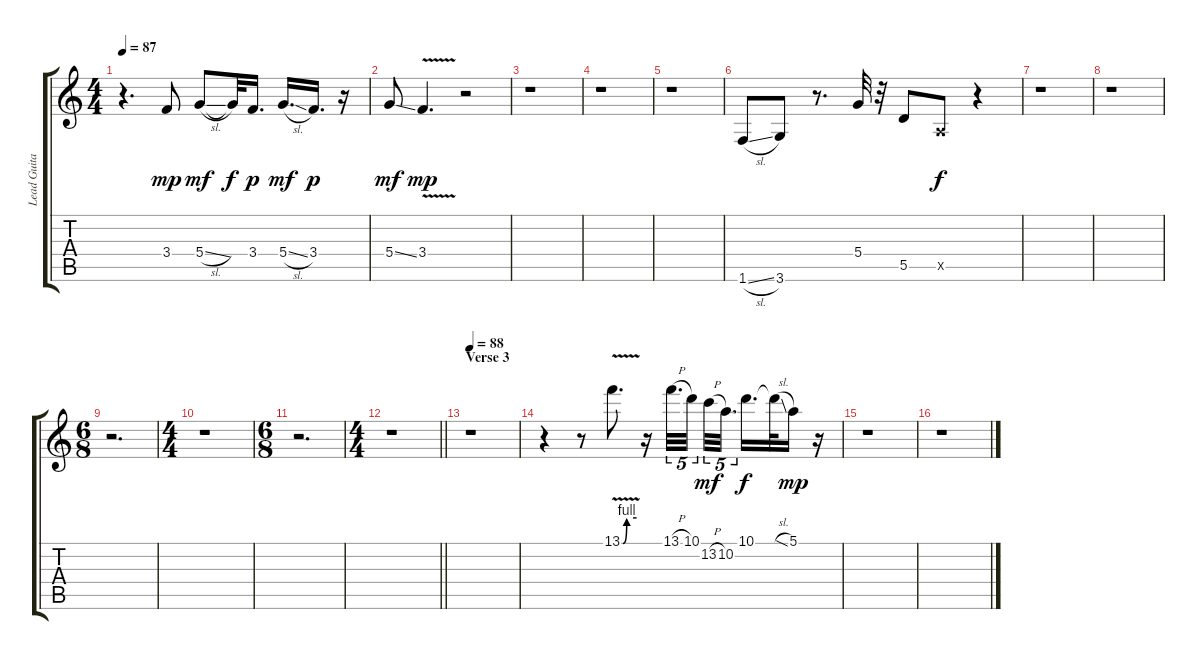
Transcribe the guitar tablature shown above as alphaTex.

\track ("Lead Guitar" "Lead Guita") {instrument distortionguitar}
\staff {score tabs}
\tuning (E4 B3 G3 D3 A2 E2) {hide}
\ts (4 4)
\tempo 87
\clef g2
\ks c
r.4{d dy mf} 3.4.8{dy mp} 5.4{sl}.8{dy mf} 5.4{t}.32{dy f} 3.4.16{d dy p} 5.4{sl}.16{d dy mf} 3.4.16{d dy p} r.16 |
5.4{ss}.8{dy mf} 3.4{v}.4{d dy mp} r.2 |
r.1 |
r.1 |
r.1 |
1.6{sl}.8 3.6.8 r.8{d} 5.4.32 r.32 5.5.8 0.5{x}.8{dy f} r.4 |
r.1 |
r.1 |
\ts (6 8)
r.2{d} |
\ts (4 4)
r.1 |
\ts (6 8)
r.2{d} |
\ts (4 4)
\barLineRight lightlight
r.1 |
\section ("" "Verse 3")
\tempo 88
r.1 |
r.4 r.8 13.1{be (custom 0 0 5 0 20 4 60 4) v}.8{d} r.16 13.1{h}.32{d tu (5 4)} 10.1.32{tu (5 4)} 13.2{h}.32{tu (5 4) dy mf} 10.2.32{d tu (5 4)} 10.1.16{d dy f} 10.1{sl t}.32 5.1.16{dy mp} r.16 |
r.1 |
r.1
